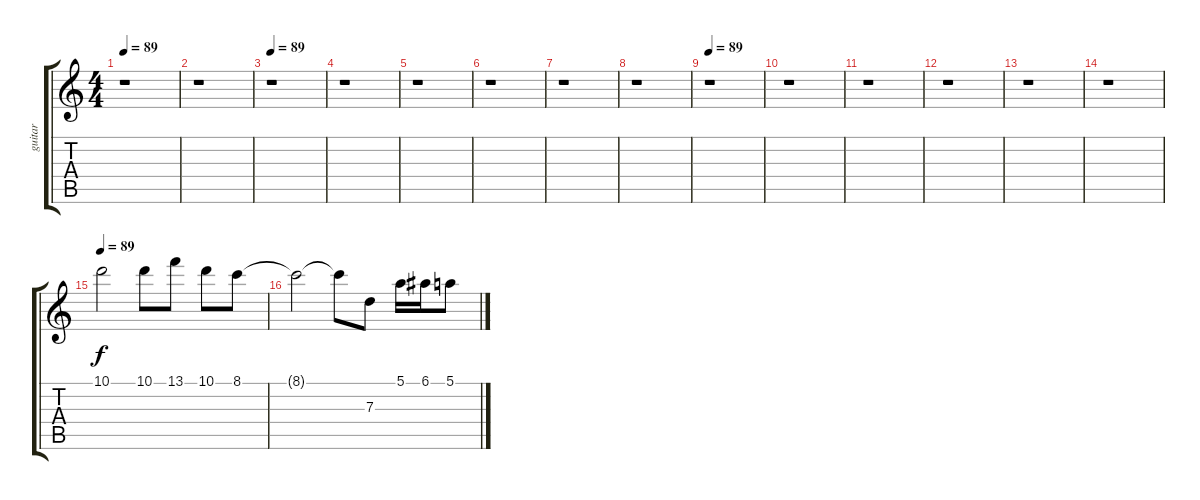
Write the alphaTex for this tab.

\track ("guitar" "guitar") {instrument distortionguitar}
\staff {score tabs}
\tuning (E4 B3 G3 D3 A2 E2) {hide}
\ts (4 4)
\tempo 89
\clef g2
\ks c
r.1{dy f} |
r.1 |
\tempo 89
r.1 |
r.1 |
r.1 |
r.1 |
r.1 |
r.1 |
\tempo 89
r.1 |
r.1 |
r.1 |
r.1 |
r.1 |
r.1 |
\tempo 89
10.1.2 10.1.8 13.1.8 10.1.8 8.1.8 |
8.1{t}.2 8.1{t}.8 7.3.8 5.1.16 6.1.16 5.1.8
